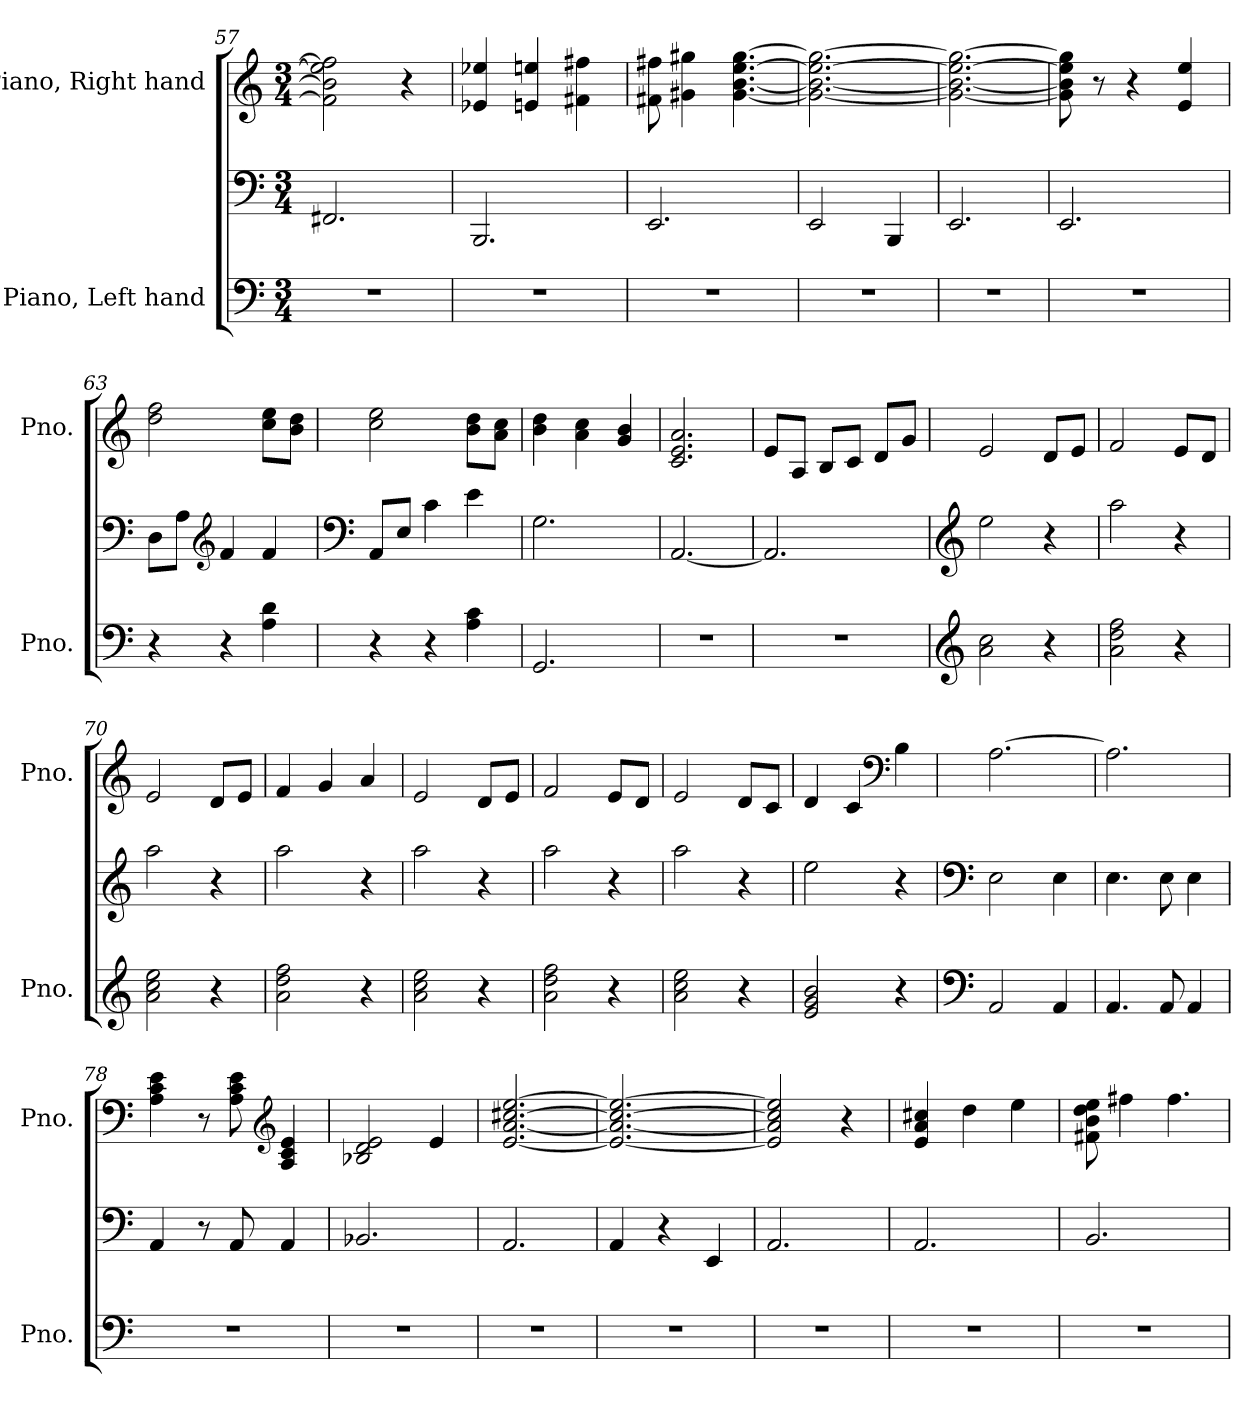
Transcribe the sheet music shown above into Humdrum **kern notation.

**kern	**kern	**kern
*part2	*part2	*part1
*staff3	*staff2	*staff1
*I"Piano, Left hand	*	*I"Piano, Right hand
*I'Pno.	*	*I'Pno.
*clefF4	*clefF4	*clefG2
*k[]	*k[]	*k[]
*M3/4	*M3/4	*M3/4
=57	=57	=57
2.r	2.FF#X/	2f#\] 2b\] 2ee-\] 2ff#\]
.	.	4r
=58	=58	=58
2.r	2.BBB/	4e-X/ 4ee-X/
.	.	4en/ 4een/
.	.	4f#X\ 4ff#X\
=59	=59	=59
2.r	2.EE/	8f#X\ 8ff#X\
.	.	4g#X\ 4gg#X\
.	.	[4.g#\ [4.b\ [4.ee\ [4.gg#\
=60	=60	=60
2.r	2EE/	2.g#\_ 2.b\_ 2.ee\_ 2.gg#\_
.	4BBB/	.
!!LO:LB:g=z
=61	=61	=61
2.r	2.EE/	2.g#\_ 2.b\_ 2.ee\_ 2.gg#\_
=62	=62	=62
2.r	2.EE/	8g#\] 8b\] 8ee\] 8gg#\]
.	.	8r
.	.	4r
.	.	4e/ 4ee/
=63	=63	=63
4r	8D\L	2dd\ 2ff\
.	8A\J	.
*	*clefG2	*
4r	4f/	.
4A\ 4d\	4f/	8cc\ 8ee\L
.	.	8b\ 8dd\J
=64	=64	=64
*	*clefF4	*
4r	8AA/L	2cc\ 2ee\
.	8E/J	.
4r	4c\	.
4A\ 4c\	4e\	8b\ 8dd\L
.	.	8a\ 8cc\J
=65	=65	=65
2.GG/	2.G\	4b\ 4dd\
.	.	4a\ 4cc\
.	.	4g/ 4b/
=66	=66	=66
2.r	[2.AA/	2.c/ 2.e/ 2.a/
=67	=67	=67
2.r	2.AA/]	8e/L
.	.	8A/J
.	.	8B/L
.	.	8c/J
.	.	8d/L
.	.	8g/J
=68	=68	=68
*clefG2	*clefG2	*
2a\ 2cc\	2ee\	2e/
4r	4r	8d/L
.	.	8e/J
!!LO:LB:g=z
=69	=69	=69
2a\ 2dd\ 2ff\	2aa\	2f/
4r	4r	8e/L
.	.	8d/J
=70	=70	=70
2a\ 2cc\ 2ee\	2aa\	2e/
4r	4r	8d/L
.	.	8e/J
=71	=71	=71
2a\ 2dd\ 2ff\	2aa\	4f/
.	.	4g/
4r	4r	4a/
=72	=72	=72
2a\ 2cc\ 2ee\	2aa\	2e/
4r	4r	8d/L
.	.	8e/J
=73	=73	=73
2a\ 2dd\ 2ff\	2aa\	2f/
4r	4r	8e/L
.	.	8d/J
=74	=74	=74
2a\ 2cc\ 2ee\	2aa\	2e/
4r	4r	8d/L
.	.	8c/J
=75	=75	=75
2e/ 2g/ 2b/	2ee\	4d/
.	.	4c/
*	*	*clefF4
4r	4r	4B\
=76	=76	=76
*clefF4	*clefF4	*
2AA/	2E\	[2.A\
4AA/	4E\	.
=77	=77	=77
4.AA/	4.E\	2.A\]
8AA/	8E\	.
4AA/	4E\	.
!!LO:LB:g=z
=78	=78	=78
2.r	4AA/	4A\ 4c\ 4e\
.	8r	8r
.	8AA/	8A\ 8c\ 8e\
*	*	*clefG2
.	4AA/	4A/ 4c/ 4e/
=79	=79	=79
2.r	2.BB-X/	2B-X/ 2d/ 2e/
.	.	4e/
=80	=80	=80
2.r	2.AA/	[2.e/ [2.a/ [2.cc#X/ [2.ee/
=81	=81	=81
2.r	4AA/	2.e/_ 2.a/_ 2.cc#/_ 2.ee/_
.	4r	.
.	4EE/	.
=82	=82	=82
2.r	2.AA/	2e/] 2a/] 2cc#/] 2ee/]
.	.	4r
=83	=83	=83
2.r	2.AA/	4e/ 4a/ 4cc#X/
.	.	4dd\
.	.	4ee\
=84	=84	=84
2.r	2.BB/	8f#X\ 8b\ 8dd\ 8ee\
.	.	4ff#X\
.	.	4.ff#\
=	=	=
*-	*-	*-
